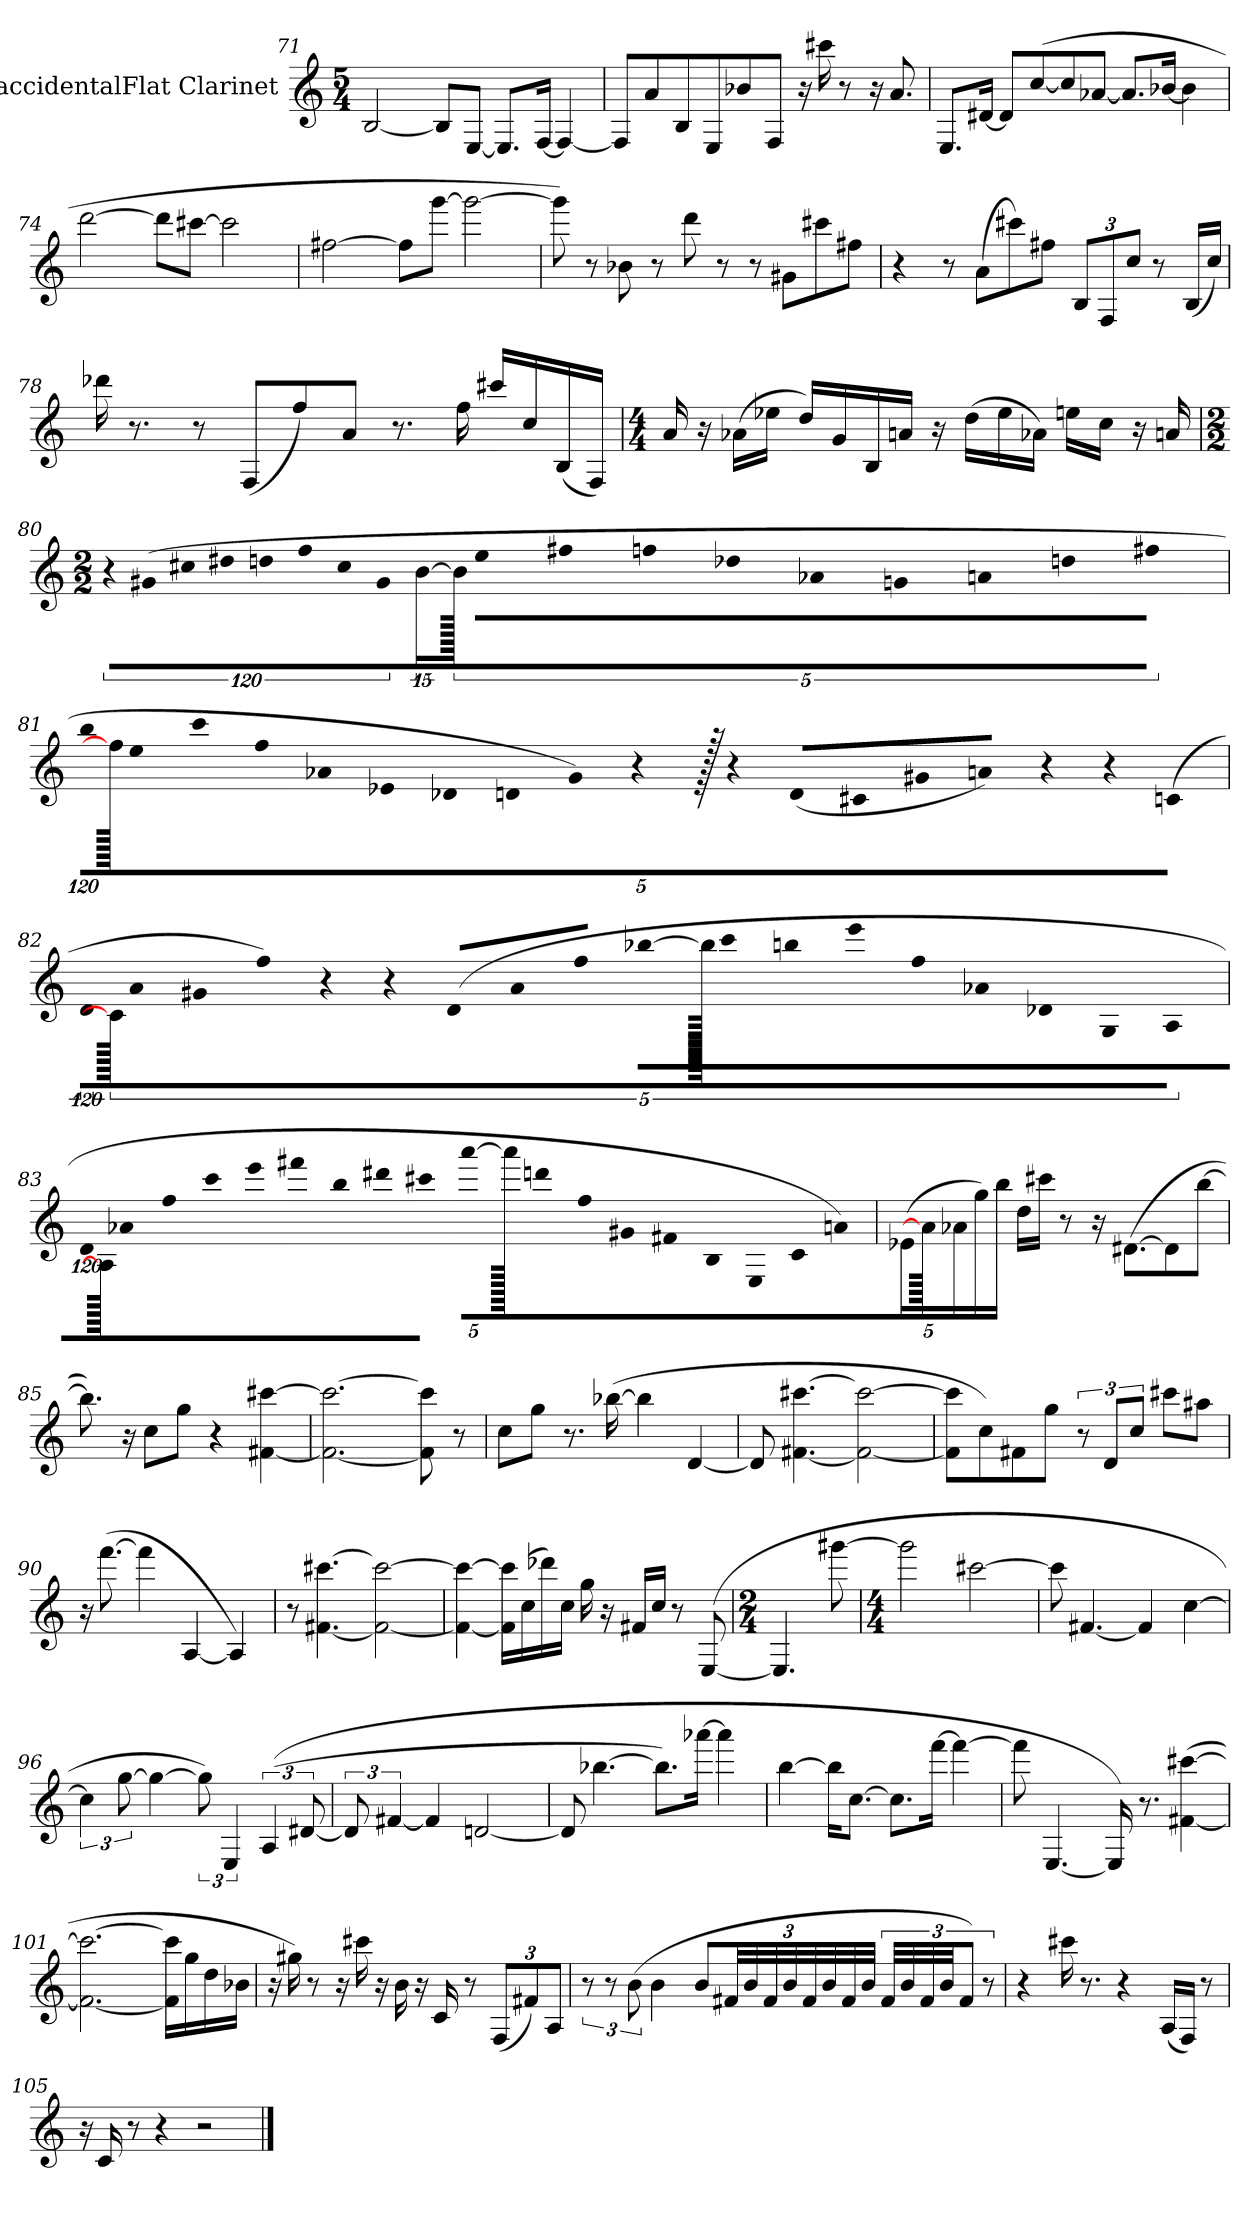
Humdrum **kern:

**kern
*part1
*staff1
*I"BaccidentalFlat Clarinet
*I'BaccidentalFlat Cl.
!!LO:LB:g=z
*clefG2
*ITrd1c2
*k[b-e-]
*M5/4
=71
[2A/
8A/L]
[8D/J
8.D/L]
[16E-/Jk
4E-/_
=72
8E-/L]
8g/
8A/
8D/
8a-X/
8E-/J
16r
16bbn\
8r
16r
8.g/
=73
8.D/L
[16c#X/Jk
8c#/L]
(>[8b-/
8b-/]
[8g-X/J
8.g-/L]
[16a-X/Jk
4a-\]
=74
[2ccc\
8ccc\L]
[8bbn\J
2bb\]
!!LO:PB:g=z
=75
[2een\
8ee\L]
[8fff\J
2fff\_
=76
8fff\])
8r
8a-X\
8r
8ccc\
8r
8r
8f#X\L
8bbn\
8een\J
=77
4r
8r
(>8g\L
8bbn\)
8een\J
*Xbrackettup
12A/L
12E-/
12b-/J
8r
(<16A/LL
16b-/JJ)
!!LO:LB:g=z
=78
16ccc-X\
8.r
8r
(<8E-/L
8ee-/)
8g/J
8.r
16ee-\
16bbn/LL
16b-/
(<16A/
16E-/JJ)
=79
*M4/4
16g/
16r
(>16g-X\LL
16dd-X\JJ
16cc/LL)
16f/
16A/
16gn/JJ
16r
(>16cc\LL
16dd-\
16g-X\JJ)
16ddn\LL
16b-\JJ
16r
16gn/
!!LO:LB:g=z
=80
*M2/2
*brackettup
!LO:N:vis=16
1920%107r
!LO:N:vis=16
(>1920%107f#X\LL
!LO:N:vis=16
1920%107bn\
!LO:N:vis=16
1920%107cc#X\
!LO:N:vis=16
1920%107ccn\
!LO:N:vis=16
1920%107ee-\
!LO:N:vis=16
1920%107b\
!LO:N:vis=16
1920%107f#\
[240%13a\JJ
640a\JJ]
*Xbrackettup
!LO:N:vis=16
1920%107dd\LL
!LO:N:vis=16
1920%107een\
!LO:N:vis=16
1920%107ee-X\
!LO:N:vis=16
1920%107cc-X\
!LO:N:vis=16
1920%107g-X\
!LO:N:vis=16
1920%107fn\
!LO:N:vis=16
1920%107gn\
!LO:N:vis=16
1920%107ccn\
[1920%101een\JJ
!!LO:LB:g=z
=81
!LO:N:vis=16
1920%107aa\LL
320ee\JJ]
!LO:N:vis=16
1920%107dd\
!LO:N:vis=16
1920%107bb-\
!LO:N:vis=16
1920%107ee-\
!LO:N:vis=16
1920%107g-X\
!LO:N:vis=16
1920%107d-X\
!LO:N:vis=16
1920%107c-X\
!LO:N:vis=16
1920%107cn\
!LO:N:vis=16
1920%107f\JJ)
240%13r
640r
!LO:N:vis=16
1920%107r
!LO:N:vis=16
(<1920%107c/LL
!LO:N:vis=16
1920%107Bn/
!LO:N:vis=16
1920%107f#X/
!LO:N:vis=16
1920%107gn/JJ)
!LO:N:vis=16
1920%107r
!LO:N:vis=16
1920%107r
(<[1920%101B-X/
!!LO:LB:g=z
=82
*brackettup
!LO:N:vis=16
1920%107c/LL
320B-/]
!LO:N:vis=16
1920%107g/
!LO:N:vis=16
1920%107f#X/
!LO:N:vis=16
1920%107ee-/JJ)
!LO:N:vis=16
1920%107r
!LO:N:vis=16
1920%107r
!LO:N:vis=16
(>1920%107c/LL
!LO:N:vis=16
1920%107g/
!LO:N:vis=16
1920%107ee-/JJ
[240%13aa-X\LL
640aa-\LL]
!LO:N:vis=16
1920%107bb-\
!LO:N:vis=16
1920%107aan\
!LO:N:vis=16
1920%107ddd\
!LO:N:vis=16
1920%107ee-\
!LO:N:vis=16
1920%107g-X\
!LO:N:vis=16
1920%107c-X\
!LO:N:vis=16
1920%107F\
[1920%101G\JJ
!!LO:LB:g=z
=83
*Xbrackettup
!LO:N:vis=16
1920%107c\LL
320G\JJ]
!LO:N:vis=16
1920%107g-X\
!LO:N:vis=16
1920%107ee-\
!LO:N:vis=16
1920%107bb-\
!LO:N:vis=16
1920%107ddd\
!LO:N:vis=16
1920%107eeen\
!LO:N:vis=16
1920%107aa\
!LO:N:vis=16
1920%107ccc#X\
!LO:N:vis=16
1920%107bbn\JJ
[240%13ggg\LL
640ggg\LL]
!LO:N:vis=16
1920%107cccn\
!LO:N:vis=16
1920%107ee-\
!LO:N:vis=16
1920%107f#X\
!LO:N:vis=16
1920%107en\
!LO:N:vis=16
1920%107A\
!LO:N:vis=16
1920%107D\
!LO:N:vis=16
1920%107B-\
[1920%101gn\JJ)
=84
(>16d-X\LL
320g\JJ]
16g-X\
16ff\)
16aa\JJ
16cc\LL
16bbn\JJ
8r
16r
(>[8.c#X\L
8c#\]
[8aa\J
!!LO:LB:g=z
=85
8.aa\])
16r
8b-\L
8ff\J
4r
[4en\ [4bbn\
=86
2.e\_ 2.bb\_
8e\] 8bb\]
8r
=87
8b-\L
8ff\J
8.r
(>[16aa-X\
4aa-\]
[4c/
=88
8c/]
[4.en\ [4.bbn\
2e\_ 2bb\_
=89
8e\] 8bb\]L
8b-\)
8en\
8ff\J
*brackettup
12r
12c/L
12b-/J
8bbn\L
8gg#X\J
=90
16r
(>[8.eee-\
4eee-\]
[4G/
4G/])
!!LO:LB:g=z
=91
8r
[4.en\ [4.bbn\
2e\_ 2bb\_
=92
4e\_ 4bb\_
16e\] 16bb\]LL
(>16b-\
16ccc-X\)
16b-\JJ
16ff\
16r
16en/LL
16b-/JJ
8r
(>[8D/
=93
*M2/4
4.D/]
[8fff#X\
=94
*M4/4
2fff#\]
[2bbn\
=95
8bb\]
[4.en/
4e/]
[4b-\
=96
6b-\]
[12ff\
4ff\_
12ff\])
6D/
(>(>6G/
[12c#X/
!!LO:LB:g=z
=97
12c#/]
[6en/
4e/]
[2cn/
=98
8c/]
[4.aa-X\
8.aa-\L])
[16ggg-X\Jk
4ggg-\]
=99
[4aa\
16aa\KL]
[8.b-\J
8.b-\L]
[16eee-\Jk
4eee-\_
=100
8eee-\]
[4.D/
16D/])
8.r
(>[4en\ [4bbn\
=101
2.e\_ 2.bb\_
16e\] 16bb\]LL
16ff\
16cc\
16a-X\JJ
!!LO:PB:g=z
=102
16r
16ff#X\)
8r
16r
16bbn\
16r
16a\
16r
16B-/
8r
*Xbrackettup
(<12E-/L
12en/)
12G/J
=103
*brackettup
12r
12r
(>12a\
4a\
*Xbrackettup
12a/L
48en/LL
48a/
48e/
48a/
48e/
48a/
48e/
48a/JJJ
*brackettup
48e/LLL
48a/
48e/
48a/JJ
12e/J)
12r
=104
4r
16bbn\
8.r
4r
(<16G/LL
16E-/JJ)
8r
!!LO:LB:g=z
=105
16r
16B-/
8r
4r
2r
==
*-
